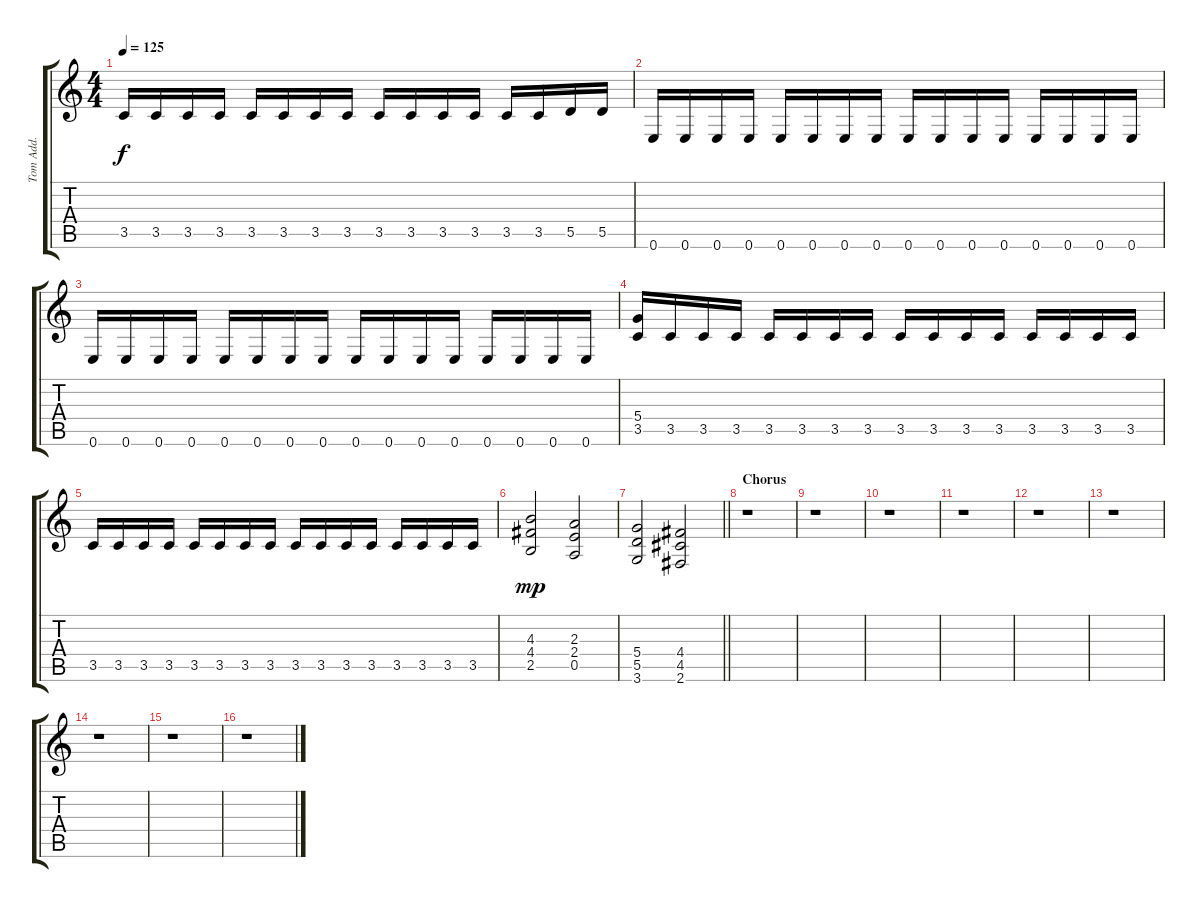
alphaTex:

\track ("Tom Add." "Tom Add.") {instrument distortionguitar}
\staff {score tabs}
\tuning (E4 B3 G3 D3 A2 E2) {hide}
\ts (4 4)
\tempo 125
\clef g2
\ks c
3.5.16{dy f} 3.5.16 3.5.16 3.5.16 3.5.16 3.5.16 3.5.16 3.5.16 3.5.16 3.5.16 3.5.16 3.5.16 3.5.16 3.5.16 5.5.16 5.5.16 |
0.6.16 0.6.16 0.6.16 0.6.16 0.6.16 0.6.16 0.6.16 0.6.16 0.6.16 0.6.16 0.6.16 0.6.16 0.6.16 0.6.16 0.6.16 0.6.16 |
0.6.16 0.6.16 0.6.16 0.6.16 0.6.16 0.6.16 0.6.16 0.6.16 0.6.16 0.6.16 0.6.16 0.6.16 0.6.16 0.6.16 0.6.16 0.6.16 |
(5.4 3.5).16 3.5.16 3.5.16 3.5.16 3.5.16 3.5.16 3.5.16 3.5.16 3.5.16 3.5.16 3.5.16 3.5.16 3.5.16 3.5.16 3.5.16 3.5.16 |
3.5.16 3.5.16 3.5.16 3.5.16 3.5.16 3.5.16 3.5.16 3.5.16 3.5.16 3.5.16 3.5.16 3.5.16 3.5.16 3.5.16 3.5.16 3.5.16 |
(4.3 4.4 2.5).2{dy mp} (2.3 2.4 0.5).2 |
\barLineRight lightlight
(5.4 5.5 3.6).2 (4.4 4.5 2.6).2 |
\section ("" "Chorus")
r.1 |
r.1 |
r.1 |
r.1 |
r.1 |
r.1 |
r.1 |
r.1 |
r.1
